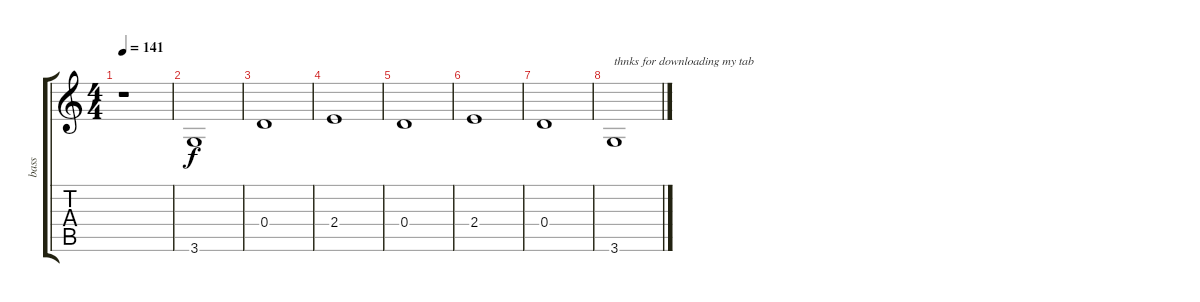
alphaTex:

\track ("bass" "bass") {instrument acousticbass}
\staff {score tabs}
\tuning (E4 B3 G3 D3 A2 E2) {hide}
\ts (4 4)
\tempo 141
\clef g2
\ks c
r.1{dy f} |
3.6.1 |
0.4.1 |
2.4.1 |
0.4.1 |
2.4.1 |
0.4.1 |
3.6.1{txt "thnks for downloading my tab"}
